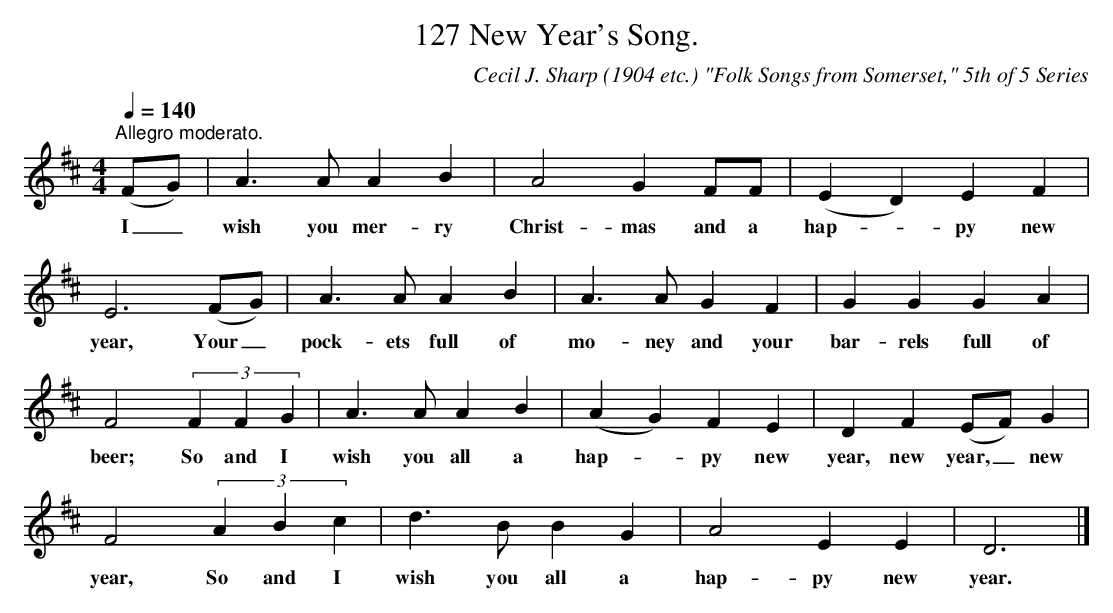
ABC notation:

X:1
T:127 New Year's Song.
C:Cecil J. Sharp (1904 etc.) "Folk Songs from Somerset," 5th of 5 Series
L:1/4
Q:1/4=140
M:4/4
K:D
"^Allegro moderato." (F/G/) | A3/2 A/ A B | A2 G F/F/ | (E D) E F |$ E3 (F/G/) | A3/2 A/ A B |
w: I _|wish you mer- ry|Christ- mas and a|hap- * py new|year, Your _|pock- ets full of|
A3/2 A/ G F | G G G A |$ F2 (3F F G | A3/2 A/ A B | (A G) F E | D F (E/F/) G |$ F2 (3A B c |
w: mo- ney and your|bar- rels full of|beer; So and I|wish you all a|hap- * py new|year, new year, _ new|year, So and I|
d3/2 B/ B G | A2 E E | D3 |]
w: wish you all a|hap- py new|year.|
